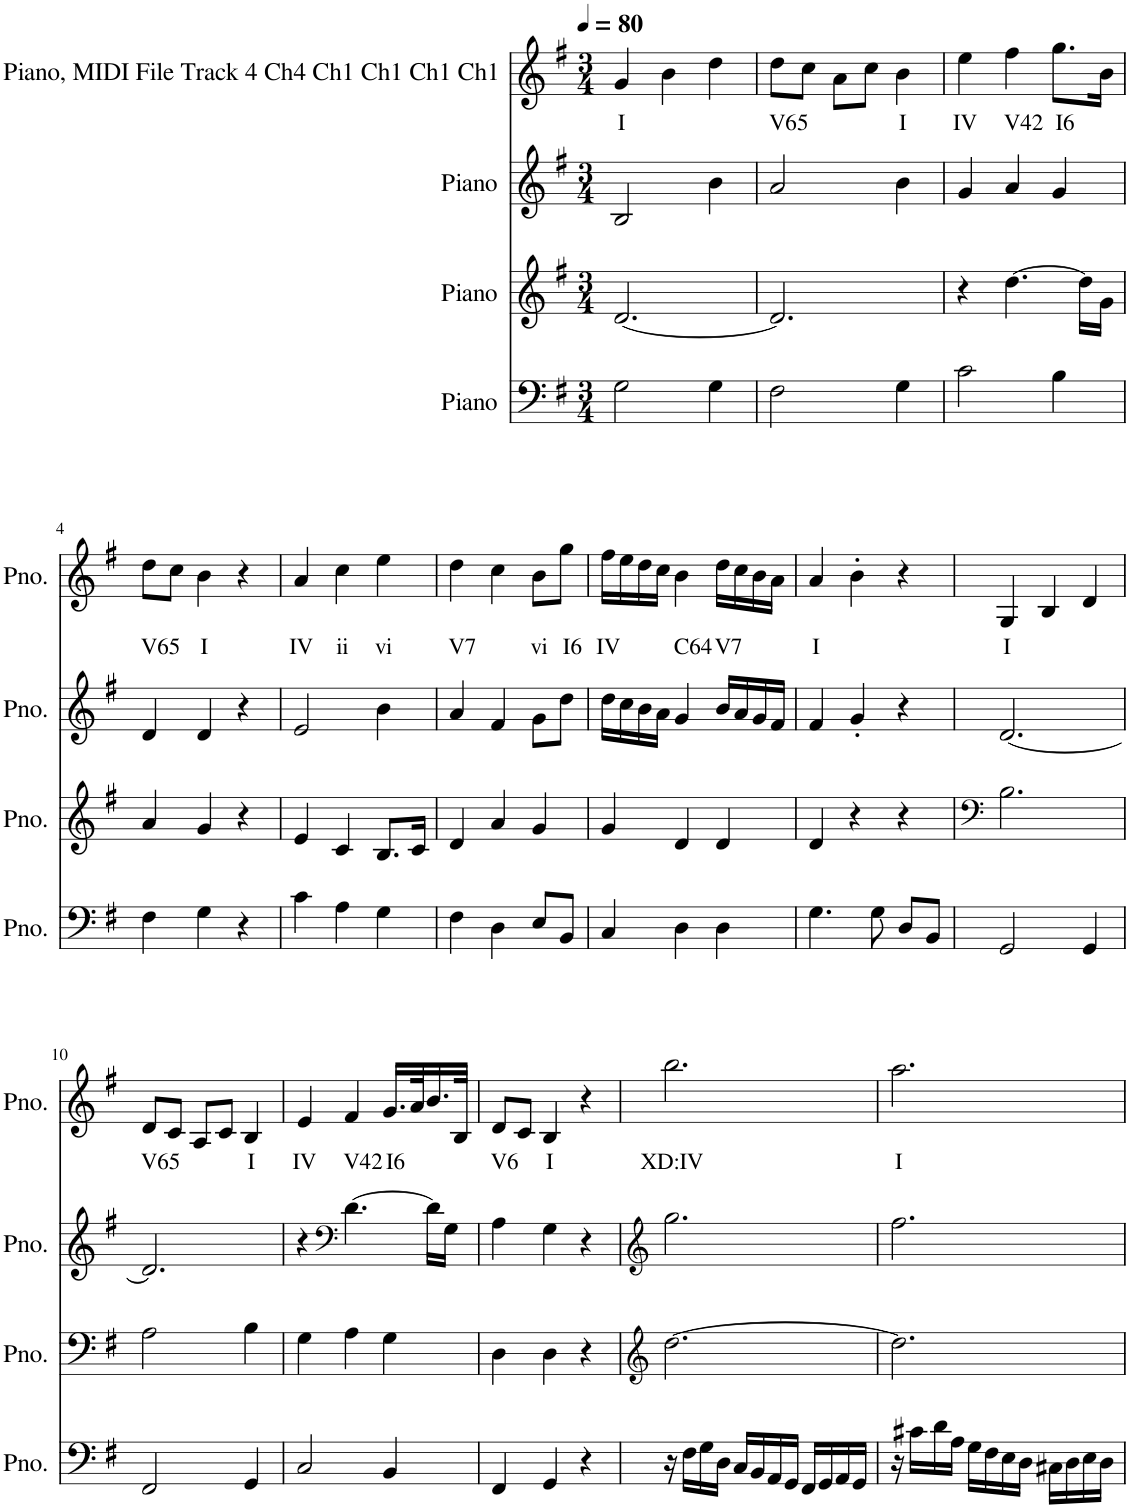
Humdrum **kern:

**kern	**kern	**kern	**kern	**text
*part4	*part3	*part2	*part1	*part1
*staff4	*staff3	*staff2	*staff1	*staff1
*I"Piano	*I"Piano	*I"Piano	*I"Piano, MIDI File Track 4 Ch4 Ch1 Ch1 Ch1 Ch1	*
*I'Pno.	*I'Pno.	*I'Pno.	*I'Pno.	*
*clefF4	*clefG2	*clefG2	*clefG2	*
*k[f#]	*k[f#]	*k[f#]	*k[f#]	*
*M3/4	*M3/4	*M3/4	*M3/4	*
*MM80	*MM80	*MM80	*MM80	*
=1	=1	=1	=1	=1
!	!	!	!	!LO:LY:b
2G\	[2.d/	2B/	4g/	I
.	.	.	4b\	.
4G\	.	4b\	4dd\	.
=2	=2	=2	=2	=2
!	!	!	!	!LO:LY:b
2F#\	2.d/]	2a/	8dd\L	V65
.	.	.	8cc\J	.
.	.	.	8a\L	.
.	.	.	8cc\J	.
!	!	!	!	!LO:LY:b
4G\	.	4b\	4b\	I
=3	=3	=3	=3	=3
!	!	!	!	!LO:LY:b
2c\	4r	4g/	4ee\	IV
!	!	!	!	!LO:LY:b
.	[4.dd\	4a/	4ff#\	V42
!	!	!	!	!LO:LY:b
4B\	.	4g/	8.gg\L	I6
.	16dd\LL]	.	.	.
.	16g\JJ	.	16b\Jk	.
!!LO:LB:g=z
=4	=4	=4	=4	=4
!	!	!	!	!LO:LY:b
4F#\	4a/	4d/	8dd\L	V65
.	.	.	8cc\J	.
!	!	!	!	!LO:LY:b
4G\	4g/	4d/	4b\	I
4r	4r	4r	4r	.
=5	=5	=5	=5	=5
!	!	!	!	!LO:LY:b
4c\	4e/	2e/	4a/	IV
!	!	!	!	!LO:LY:b
4A\	4c/	.	4cc\	ii
!	!	!	!	!LO:LY:b
4G\	8.B/L	4b\	4ee\	vi
.	16c/Jk	.	.	.
=6	=6	=6	=6	=6
!	!	!	!	!LO:LY:b
4F#\	4d/	4a/	4dd\	V7
4D\	4a/	4f#/	4cc\	.
!	!	!	!	!LO:LY:b
8E/L	4g/	8g\L	8b\L	vi
!	!	!	!	!LO:LY:b
8BB/J	.	8dd\J	8gg\J	I6
=7	=7	=7	=7	=7
!	!	!	!	!LO:LY:b
4C/	4g/	16dd\LL	16ff#\LL	IV
.	.	16cc\	16ee\	.
.	.	16b\	16dd\	.
.	.	16a\JJ	16cc\JJ	.
!	!	!	!	!LO:LY:b
4D\	4d/	4g/	4b\	C64
!	!	!	!	!LO:LY:b
4D\	4d/	16b/LL	16dd\LL	V7
.	.	16a/	16cc\	.
.	.	16g/	16b\	.
.	.	16f#/JJ	16a\JJ	.
=8	=8	=8	=8	=8
!	!	!	!	!LO:LY:b
4.G\	4d/	4f#/	4a/	I
.	4r	4g'/	4b'\	.
8G\	.	.	.	.
8D/L	4r	4r	4r	.
8BB/J	.	.	.	.
=9	=9	=9	=9	=9
*	*clefF4	*	*	*
!	!	!	!	!LO:LY:b
2GG/	2.B\	[2.d/	4G/	I
.	.	.	4B/	.
4GG/	.	.	4d/	.
!!LO:LB:g=z
=10	=10	=10	=10	=10
!	!	!	!	!LO:LY:b
2FF#/	2A\	2.d/]	8d/L	V65
.	.	.	8c/J	.
.	.	.	8A/L	.
.	.	.	8c/J	.
!	!	!	!	!LO:LY:b
4GG/	4B\	.	4B/	I
=11	=11	=11	=11	=11
!	!	!	!	!LO:LY:b
2C/	4G\	4r	4e/	IV
*	*	*clefF4	*	*
!	!	!	!	!LO:LY:b
.	4A\	[4.d\	4f#/	V42
!	!	!	!	!LO:LY:b
4BB/	4G\	.	16.g/LL	I6
.	.	.	32a/K	.
.	.	16d\LL]	16.b/	.
.	.	16G\JJ	.	.
.	.	.	32B/JJk	.
=12	=12	=12	=12	=12
!	!	!	!	!LO:LY:b
4FF#/	4D\	4A\	8d/L	V6
.	.	.	8c/J	.
!	!	!	!	!LO:LY:b
4GG/	4D\	4G\	4B/	I
4r	4r	4r	4r	.
=13	=13	=13	=13	=13
*	*clefG2	*clefG2	*	*
!	!	!	!	!LO:LY:b
16r	[2.dd\	2.gg\	2.bb\	XD:IV
16F#\LL	.	.	.	.
16G\	.	.	.	.
16D\JJ	.	.	.	.
16C/LL	.	.	.	.
16BB/	.	.	.	.
16AA/	.	.	.	.
16GG/JJ	.	.	.	.
16FF#/LL	.	.	.	.
16GG/	.	.	.	.
16AA/	.	.	.	.
16GG/JJ	.	.	.	.
=14	=14	=14	=14	=14
!	!	!	!	!LO:LY:b
16r	2.dd\]	2.ff#\	2.aa\	I
16c#X\LL	.	.	.	.
16d\	.	.	.	.
16A\JJ	.	.	.	.
16G\LL	.	.	.	.
16F#\	.	.	.	.
16E\	.	.	.	.
16D\JJ	.	.	.	.
16C#X\LL	.	.	.	.
16D\	.	.	.	.
16E\	.	.	.	.
16D\JJ	.	.	.	.
=	=	=	=	=
*-	*-	*-	*-	*-
